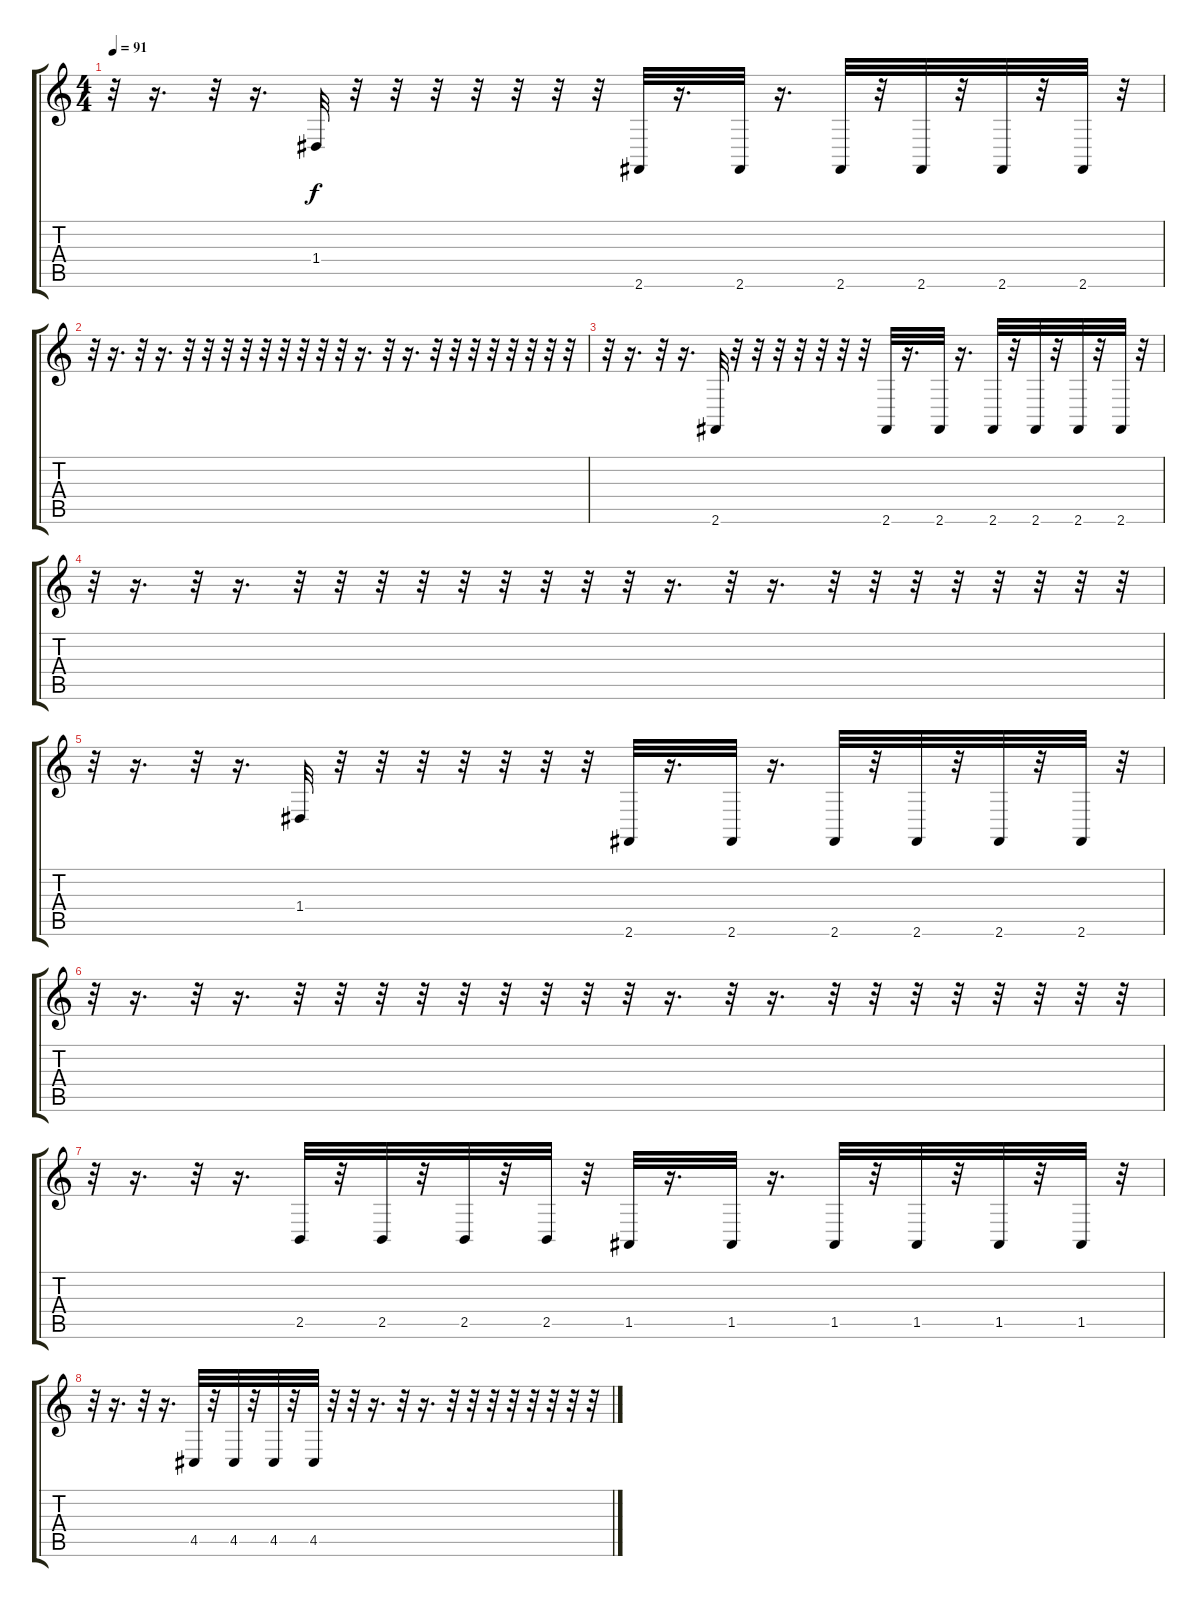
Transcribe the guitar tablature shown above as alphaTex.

\track "" {instrument lead8bassandlead}
\staff {score tabs}
\tuning (E4 B3 G3 D3 A2 E2) {hide}
\ts (4 4)
\tempo 91
\clef g2
\ks c
r.32{dy f} r.16{d} r.32 r.16{d} 1.4.32 r.32 r.32 r.32 r.32 r.32 r.32 r.32 2.6.32 r.16{d} 2.6.32 r.16{d} 2.6.32 r.32 2.6.32 r.32 2.6.32 r.32 2.6.32 r.32 |
r.32 r.16{d} r.32 r.16{d} r.32 r.32 r.32 r.32 r.32 r.32 r.32 r.32 r.32 r.16{d} r.32 r.16{d} r.32 r.32 r.32 r.32 r.32 r.32 r.32 r.32 |
r.32 r.16{d} r.32 r.16{d} 2.6.32 r.32 r.32 r.32 r.32 r.32 r.32 r.32 2.6.32 r.16{d} 2.6.32 r.16{d} 2.6.32 r.32 2.6.32 r.32 2.6.32 r.32 2.6.32 r.32 |
r.32 r.16{d} r.32 r.16{d} r.32 r.32 r.32 r.32 r.32 r.32 r.32 r.32 r.32 r.16{d} r.32 r.16{d} r.32 r.32 r.32 r.32 r.32 r.32 r.32 r.32 |
r.32 r.16{d} r.32 r.16{d} 1.4.32 r.32 r.32 r.32 r.32 r.32 r.32 r.32 2.6.32 r.16{d} 2.6.32 r.16{d} 2.6.32 r.32 2.6.32 r.32 2.6.32 r.32 2.6.32 r.32 |
r.32 r.16{d} r.32 r.16{d} r.32 r.32 r.32 r.32 r.32 r.32 r.32 r.32 r.32 r.16{d} r.32 r.16{d} r.32 r.32 r.32 r.32 r.32 r.32 r.32 r.32 |
r.32 r.16{d} r.32 r.16{d} 2.5.32 r.32 2.5.32 r.32 2.5.32 r.32 2.5.32 r.32 1.5.32 r.16{d} 1.5.32 r.16{d} 1.5.32 r.32 1.5.32 r.32 1.5.32 r.32 1.5.32 r.32 |
r.32 r.16{d} r.32 r.16{d} 4.5.32 r.32 4.5.32 r.32 4.5.32 r.32 4.5.32 r.32 r.32 r.16{d} r.32 r.16{d} r.32 r.32 r.32 r.32 r.32 r.32 r.32 r.32
